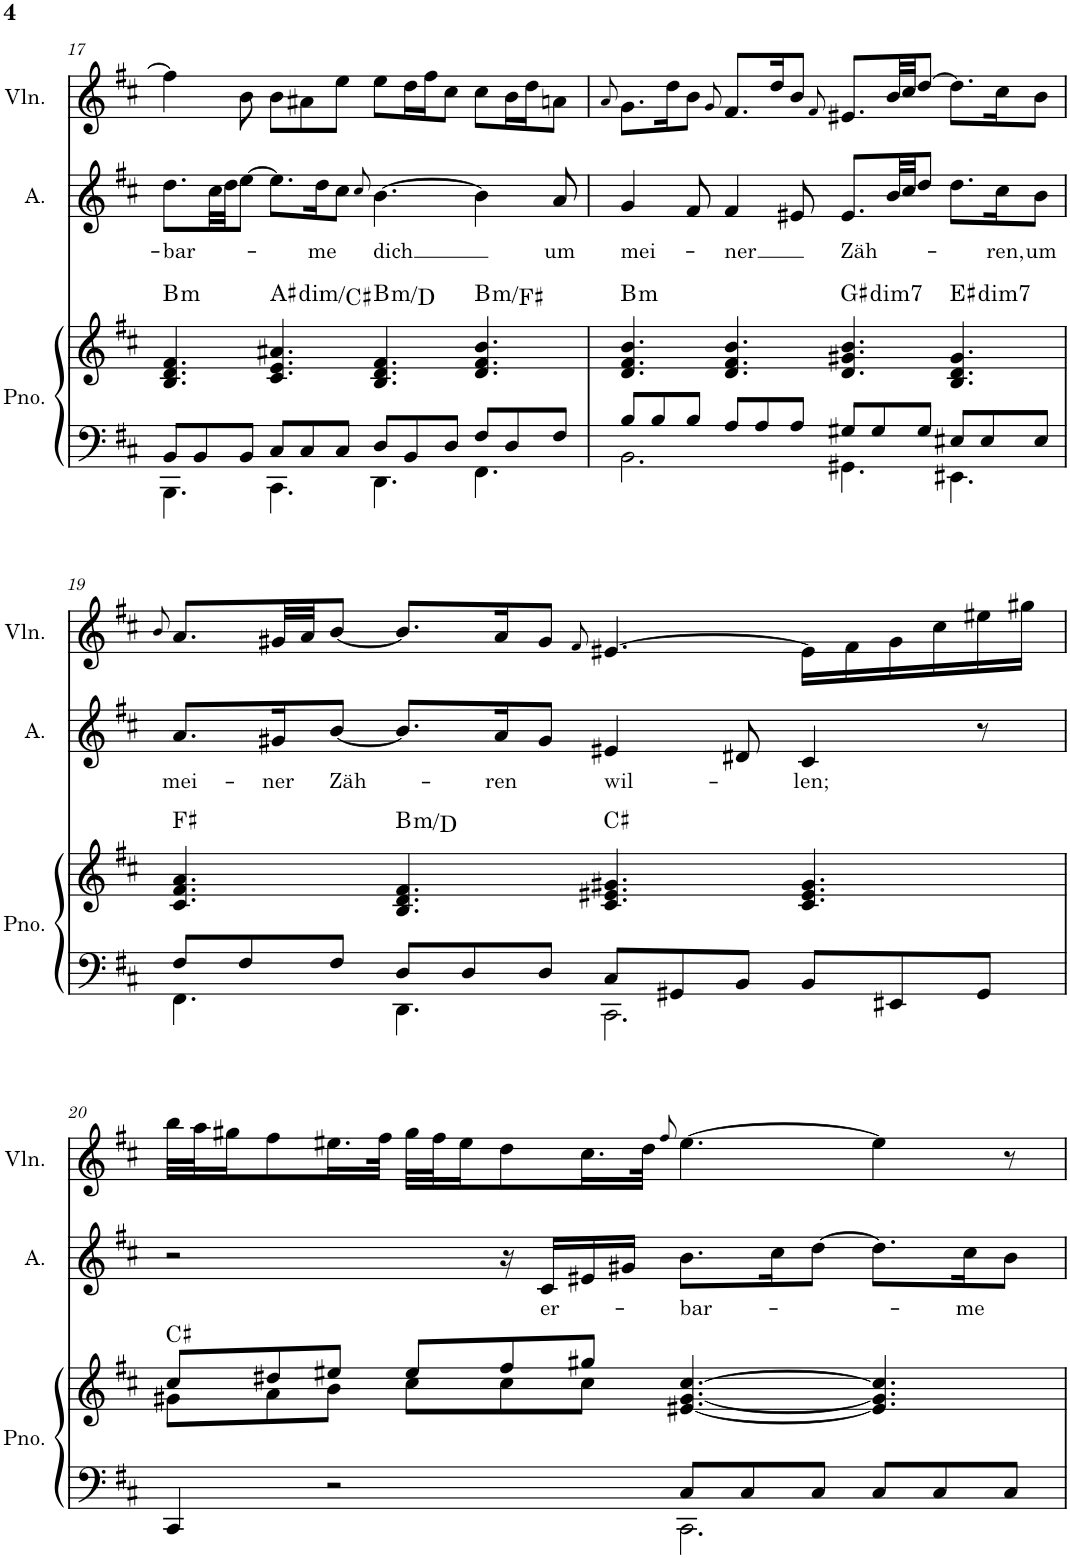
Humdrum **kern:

**kern	**kern	**harte	**kern	**text	**kern
*part3	*part3	*part3	*part2	*part2	*part1
*staff4	*staff3	*	*staff2	*staff2	*staff1
*I"Piano	*	*	*I"Alto	*	*I"ヴァイオリン
*I'Pno.	*	*	*I'A.	*	*
!!LO:PB:g=z
*clefF4	*clefG2	*	*clefG2	*	*clefG2
*k[f#c#]	*k[f#c#]	*	*k[f#c#]	*	*k[f#c#]
*M12/8	*M12/8	*	*M12/8	*	*M12/8
=17	=17	=17	=17	=17	=17
*^	*	*	*	*	*
!	!	!	!LO:H:kt=m	!	!LO:LY:b	!
8BB/L	4.BBB\	4.B/ 4.d/ 4.f#/	B:min	8.dd\L	-bar-	4ff#\]
8BB/	.	.	.	.	.	.
.	.	.	.	32cc#\LL	.	.
.	.	.	.	32dd\JJ	.	.
8BB/J	.	.	.	[8ee\J	.	8b\
!	!	!	!LO:H:kt=dim	!	!	!
8C#/L	4.CC#\	4.c#/ 4.e/ 4.a#X/	A#:dim/b3	8.ee\L]	.	8b\L
8C#/	.	.	.	.	.	8a#X\
!	!	!	!	!	!LO:LY:b	!
.	.	.	.	16dd\K	-me	.
8C#/J	.	.	.	8cc#\J	.	8ee\J
.	.	.	.	8qcc#/	.	.
!	!	!	!LO:H:kt=m	!	!LO:LY:b	!
8D/L	4.DD\	4.B/ 4.d/ 4.f#/	B:min/b3	[4.b\	-dich	8ee\L
8BB/	.	.	.	.	.	16dd\L
.	.	.	.	.	.	16ff#\J
8D/J	.	.	.	.	.	8cc#\J
!	!	!	!LO:H:kt=m	!	!	!
8F#/L	4.FF#\	4.d/ 4.f#/ 4.b/	B:min/5	4b\]	.	8cc#\L
8D/	.	.	.	.	.	16b\L
.	.	.	.	.	.	16dd\J
!	!	!	!	!	!LO:LY:b	!
8F#/J	.	.	.	8a/	um	8an\J
=18	=18	=18	=18	=18	=18	=18
.	.	.	.	.	.	8qa/
!	!	!	!LO:H:kt=m	!	!LO:LY:b	!
8B/L	2.BB\	4.d/ 4.f#/ 4.b/	B:min	4g/	mei-	8.g\L
8B/	.	.	.	.	.	.
.	.	.	.	.	.	16dd\K
8B/J	.	.	.	8f#/	.	8b\J
.	.	.	.	.	.	8qg/
!	!	!	!	!	!LO:LY:b	!
8A/L	.	4.d/ 4.f#/ 4.b/	.	4f#/	-ner	8.f#/L
8A/	.	.	.	.	.	.
.	.	.	.	.	.	16dd/K
8A/J	.	.	.	8e#X/	.	8b/J
.	.	.	.	.	.	8qf#/
!	!	!	!LO:H:kt=dim7	!	!LO:LY:b	!
8G#X/L	4.GG#X\	4.d/ 4.g#X/ 4.b/	G#:dim7	8.e#/L	Zäh-	8.e#X/L
8G#/	.	.	.	.	.	.
.	.	.	.	32b/LL	.	32b/LL
.	.	.	.	32cc#/JJ	.	32cc#/JJ
8G#/J	.	.	.	8dd/J	.	[8dd/J
!	!	!	!LO:H:kt=dim7	!	!	!
8E#X/L	4.EE#X\	4.B/ 4.d/ 4.g#/	E#:dim7	8.dd\L	.	8.dd\L]
8E#/	.	.	.	.	.	.
!	!	!	!	!	!LO:LY:b	!
.	.	.	.	16cc#\K	-ren,	16cc#\K
!	!	!	!	!	!LO:LY:b	!
8E#/J	.	.	.	8b\J	um	8b\J
!!LO:LB:g=z
=19	=19	=19	=19	=19	=19	=19
.	.	.	.	.	.	8qb/
!	!	!	!	!	!LO:LY:b	!
8F#/L	4.FF#\	4.c#/ 4.f#/ 4.a/	.	8.a/L	mei-	8.a/L
8F#/	.	.	.	.	.	.
!	!	!	!	!	!LO:LY:b	!
.	.	.	.	16g#X/K	-ner	32g#X/LL
.	.	.	.	.	.	32a/JJ
!	!	!	!	!	!LO:LY:b	!
8F#/J	.	.	.	[8b/J	Zäh-	[8b/J
!	!	!	!LO:H:kt=m	!	!	!
8D/L	4.DD\	4.B/ 4.d/ 4.f#/	B:min/b3	8.b/L]	.	8.b/L]
8D/	.	.	.	.	.	.
!	!	!	!	!	!LO:LY:b	!
.	.	.	.	16a/K	ren	16a/K
8D/J	.	.	.	8g#/J	.	8g#/J
.	.	.	.	.	.	8qf#/
!	!	!	!	!	!LO:LY:b	!
8C#/L	2.CC#\	4.c#/ 4.e#X/ 4.g#X/	C#:maj	4e#X/	wil-	[4.e#X/
8GG#X/	.	.	.	.	.	.
8BB/J	.	.	.	8d#X/	.	.
!	!	!	!	!	!LO:LY:b	!
8BB/L	.	4.c#/ 4.e#/ 4.g#/	.	4c#/	-len;	16e#\LL]
.	.	.	.	.	.	16f#\
8EE#X/	.	.	.	.	.	16g#\
.	.	.	.	.	.	16cc#\
8GG#/J	.	.	.	8r	.	16ee#X\
.	.	.	.	.	.	16gg#X\JJ
!!LO:LB:g=z
=20	=20	=20	=20	=20	=20	=20
*	*	*^	*	*	*	*
4CC#/	2.ryy	8cc#/L	8g#X\L	C#:maj	2r	.	32bb\LLL
.	.	.	.	.	.	.	32aa\J
.	.	.	.	.	.	.	16gg#X\J
.	.	8dd#X/	8a\	.	.	.	8ff#\
2r	.	8ee#X/J	8b\J	.	.	.	16.ee#X\L
.	.	.	.	.	.	.	32ff#\JJk
.	.	8ee#/L	8cc#\L	.	.	.	32gg#\LLL
.	.	.	.	.	.	.	32ff#\J
.	.	.	.	.	.	.	16ee#\J
.	.	8ff#/	8cc#\	.	16r	.	8dd\
!	!	!	!	!	!	!LO:LY:b	!
.	.	.	.	.	16c#/LL	er-	.
.	.	8gg#X/J	8cc#\J	.	16e#X/	.	16.cc#\L
.	.	.	.	.	16g#X/JJ	.	.
.	.	.	.	.	.	.	32dd\JJk
.	.	.	.	.	.	.	8qff#/
!	!	!	!	!	!	!LO:LY:b	!
8C#/L	2.CC#\	[4.e#X/ [4.g#/ [4.cc#/	2.ryy	.	8.b\L	-bar-	[4.ee#\
8C#/	.	.	.	.	.	.	.
.	.	.	.	.	16cc#\K	.	.
8C#/J	.	.	.	.	[8dd\J	.	.
8C#/L	.	4.e#/] 4.g#/] 4.cc#/]	.	.	8.dd\L]	.	4ee#\]
8C#/	.	.	.	.	.	.	.
!	!	!	!	!	!	!LO:LY:b	!
.	.	.	.	.	16cc#\K	-me	.
8C#/J	.	.	.	.	8b\J	.	8r
*v	*v	*	*	*	*	*	*
*	*v	*v	*	*	*	*
=	=	=	=	=	=
*-	*-	*-	*-	*-	*-
